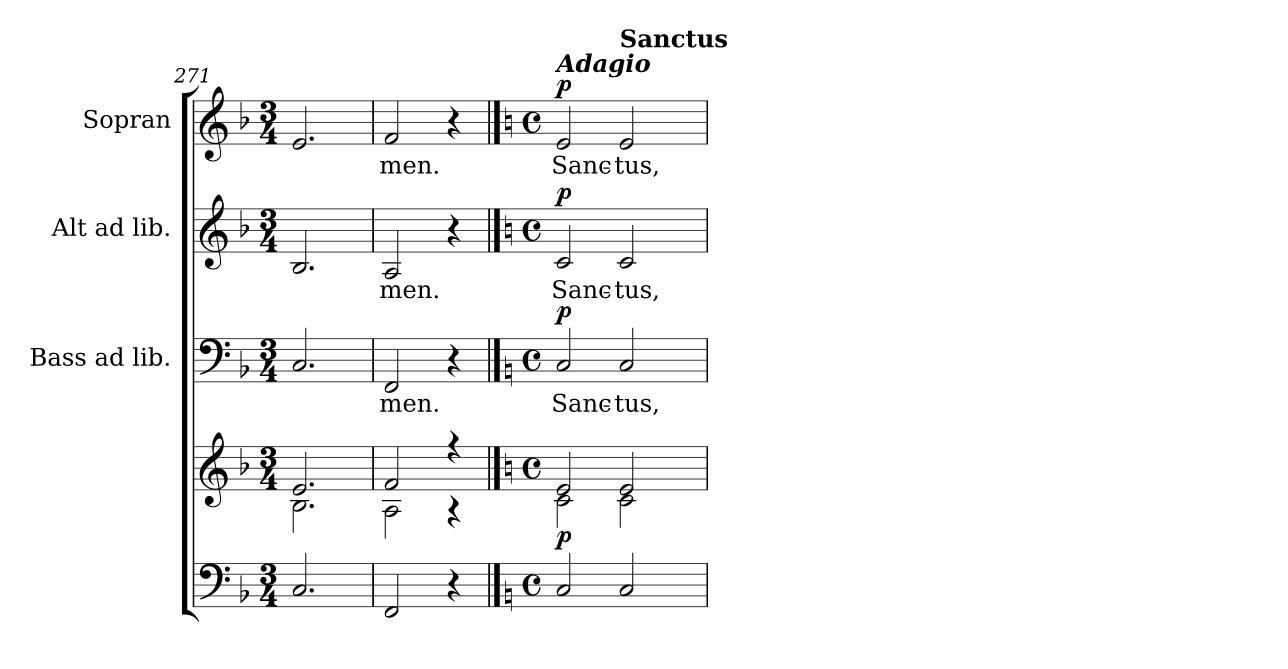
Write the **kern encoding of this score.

**kern	**kern	**dynam	**kern	**text	**dynam	**kern	**text	**dynam	**kern	**text	**dynam
*part4	*part4	*part4	*part3	*part3	*part3	*part2	*part2	*part2	*part1	*part1	*part1
*staff5	*staff4	*staff4/5	*staff3	*staff3	*staff3	*staff2	*staff2	*staff2	*staff1	*staff1	*staff1
*	*	*	*I"Bass ad lib.	*	*	*I"Alt ad lib.	*	*	*I"Sopran	*	*
*	*	*	*I'B.	*	*	*I'A.	*	*	*I'S.	*	*
*clefF4	*clefG2	*	*clefF4	*	*	*clefG2	*	*	*clefG2	*	*
*k[b-]	*k[b-]	*	*k[b-]	*	*	*k[b-]	*	*	*k[b-]	*	*
*F:	*F:	*	*F:	*	*	*F:	*	*	*F:	*	*
*M3/4	*M3/4	*	*M3/4	*	*	*M3/4	*	*	*M3/4	*	*
=271	=271	=271	=271	=271	=271	=271	=271	=271	=271	=271	=271
*	*^	*	*	*	*	*	*	*	*	*	*
2.C/	2.e/	2.B-\	.	2.C/	.	.	2.B-/	.	.	2.e/	.	.
=272	=272	=272	=272	=272	=272	=272	=272	=272	=272	=272	=272	=272
!	!	!	!	!	!LO:LY:b	!	!	!LO:LY:b	!	!	!LO:LY:b	!
2FF/	2f/	2A\	.	2FF/	-men.	.	2A/	-men.	.	2f/	-men.	.
4r	4r	4r	.	4r	.	.	4r	.	.	4r	.	.
!!LO:PB:g=z
==273	==273	==273	==273	==273	==273	==273	==273	==273	==273	==273	==273	==273
*k[]	*k[]	*	*	*k[]	*	*	*k[]	*	*	*k[]	*	*
*C:	*C:	*	*	*C:	*	*	*C:	*	*	*C:	*	*
*M4/4	*M4/4	*	*	*M4/4	*	*	*M4/4	*	*	*M4/4	*	*
*met(c)	*met(c)	*	*	*met(c)	*	*	*met(c)	*	*	*met(c)	*	*
!	!	!	!	!	!	!	!	!	!	!LO:TX:a:Bi:t=Adagio	!	!
!	!	!	!LO:DY:b	!	!LO:LY:b	!LO:DY:a	!	!LO:LY:b	!LO:DY:a	!	!LO:LY:b	!LO:DY:a
2C/	2e/	2c\	p	2C/	Sanc-	p	2c/	Sanc-	p	2e/	Sanc-	p
!	!	!	!	!	!	!	!	!	!	!LO:TX:a:B:t=Sanctus	!	!
!	!	!	!	!	!LO:LY:b	!	!	!LO:LY:b	!	!	!LO:LY:b	!
2C/	2e/	2c\	.	2C/	-tus,	.	2c/	-tus,	.	2e/	-tus,	.
*	*v	*v	*	*	*	*	*	*	*	*	*	*
=	=	=	=	=	=	=	=	=	=	=	=
*-	*-	*-	*-	*-	*-	*-	*-	*-	*-	*-	*-
